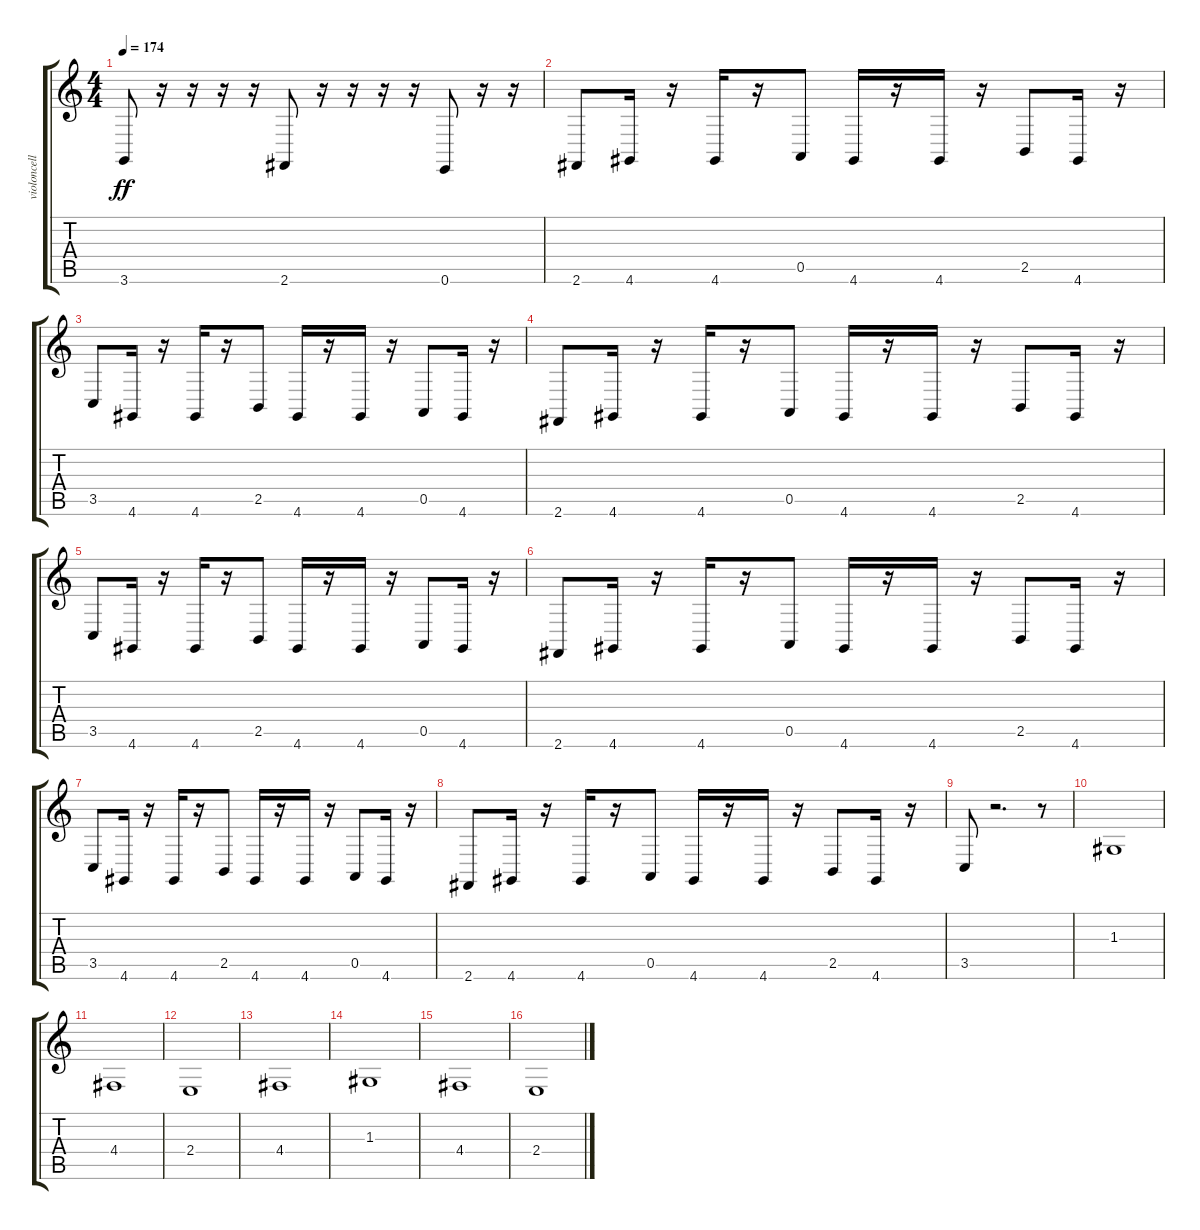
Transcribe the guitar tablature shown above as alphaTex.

\track ("violoncelle" "violoncell") {instrument stringensemble1}
\staff {score tabs}
\tuning (E4 B3 G3 D3 A2 E2) {hide}
\ts (4 4)
\tempo 174
\clef g2
\ks c
3.6.8{dy ff} r.16 r.16 r.16 r.16 2.6.8 r.16 r.16 r.16 r.16 0.6.8 r.16 r.16 |
2.6.8 4.6.16 r.16 4.6.16 r.16 0.5.8 4.6.16 r.16 4.6.16 r.16 2.5.8 4.6.16 r.16 |
3.5.8 4.6.16 r.16 4.6.16 r.16 2.5.8 4.6.16 r.16 4.6.16 r.16 0.5.8 4.6.16 r.16 |
2.6.8 4.6.16 r.16 4.6.16 r.16 0.5.8 4.6.16 r.16 4.6.16 r.16 2.5.8 4.6.16 r.16 |
3.5.8 4.6.16 r.16 4.6.16 r.16 2.5.8 4.6.16 r.16 4.6.16 r.16 0.5.8 4.6.16 r.16 |
2.6.8 4.6.16 r.16 4.6.16 r.16 0.5.8 4.6.16 r.16 4.6.16 r.16 2.5.8 4.6.16 r.16 |
3.5.8 4.6.16 r.16 4.6.16 r.16 2.5.8 4.6.16 r.16 4.6.16 r.16 0.5.8 4.6.16 r.16 |
2.6.8 4.6.16 r.16 4.6.16 r.16 0.5.8 4.6.16 r.16 4.6.16 r.16 2.5.8 4.6.16 r.16 |
3.5.8 r.2{d} r.8 |
1.3.1 |
4.4.1 |
2.4.1 |
4.4.1 |
1.3.1 |
4.4.1 |
2.4.1
